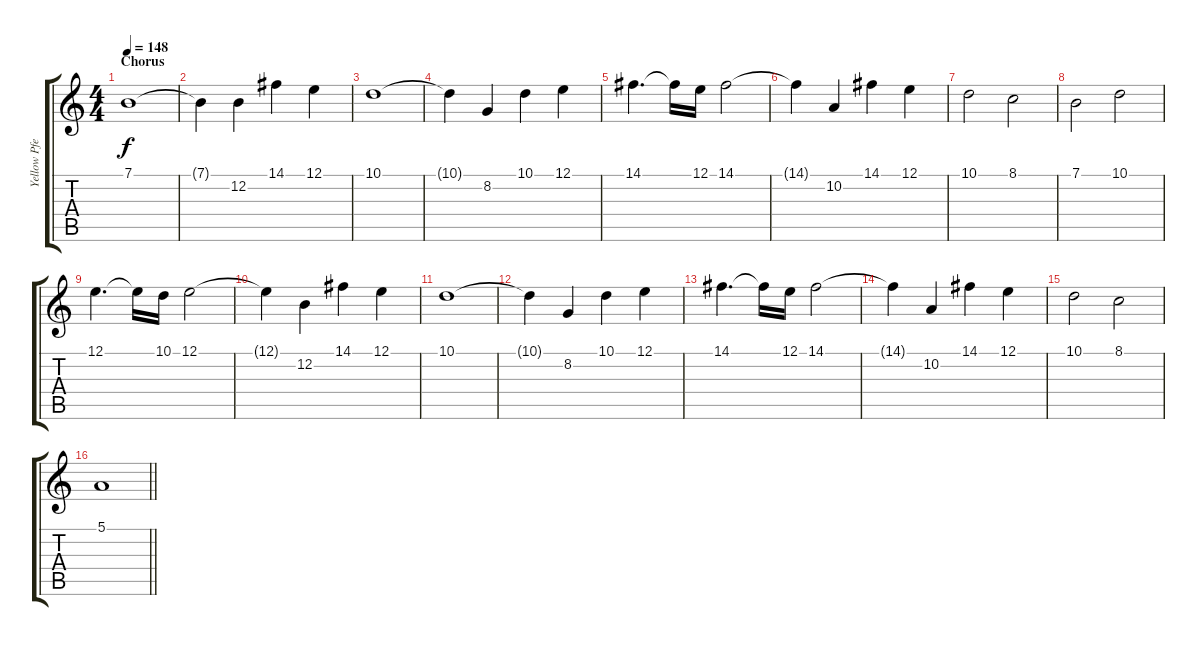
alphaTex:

\track ("Yellow Pfeiffer" "Yellow Pfe") {instrument bagpipe}
\staff {score tabs}
\tuning (E4 B3 G3 D3 A2 E2) {hide}
\ts (4 4)
\section ("" "Chorus")
\tempo 148
\clef g2
\ks c
7.1.1{dy f} |
7.1{t}.4 12.2.4 14.1.4 12.1.4 |
10.1.1 |
10.1{t}.4 8.2.4 10.1.4 12.1.4 |
14.1.4{d} 14.1{t}.16 12.1.16 14.1.2 |
14.1{t}.4 10.2.4 14.1.4 12.1.4 |
10.1.2 8.1.2 |
7.1.2 10.1.2 |
12.1.4{d} 12.1{t}.16 10.1.16 12.1.2 |
12.1{t}.4 12.2.4 14.1.4 12.1.4 |
10.1.1 |
10.1{t}.4 8.2.4 10.1.4 12.1.4 |
14.1.4{d} 14.1{t}.16 12.1.16 14.1.2 |
14.1{t}.4 10.2.4 14.1.4 12.1.4 |
10.1.2 8.1.2 |
\barLineRight lightlight
5.1.1
